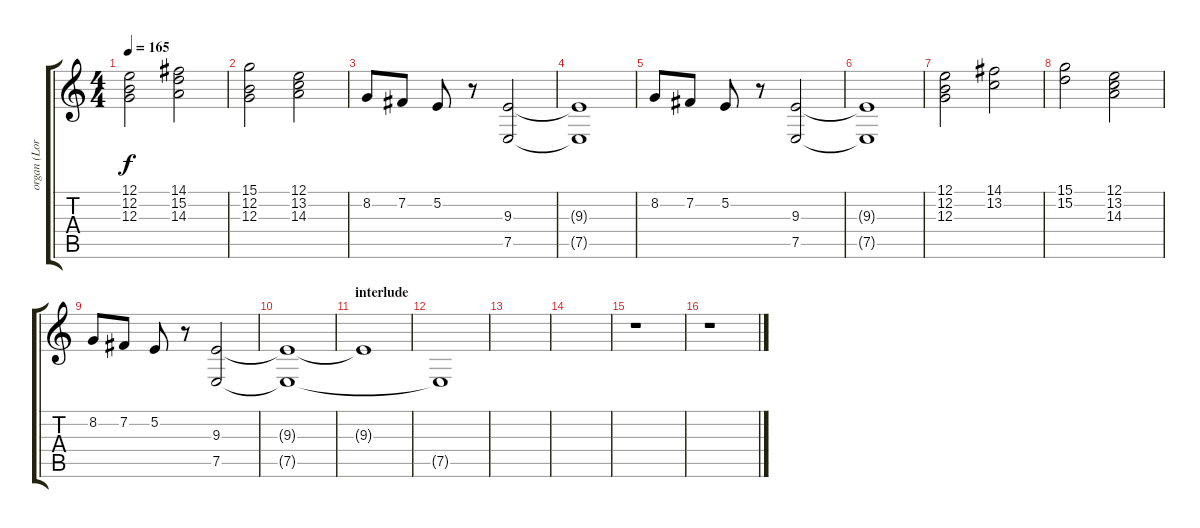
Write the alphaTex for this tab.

\track ("organ (Lord)" "organ (Lor") {instrument rockorgan}
\staff {score tabs}
\tuning (E4 B3 G3 D3 A2 E2) {hide}
\ts (4 4)
\tempo 165
\clef g2
\ks c
(12.1 12.2 12.3).2{dy f} (14.1 15.2 14.3).2 |
(15.1 12.2 12.3).2 (12.1 13.2 14.3).2 |
8.2.8 7.2.8 5.2.8 r.8 (9.3 7.5).2 |
(9.3{t} 7.5{t}).1 |
8.2.8 7.2.8 5.2.8 r.8 (9.3 7.5).2 |
(9.3{t} 7.5{t}).1 |
(12.1 12.2 12.3).2 (14.1 13.2).2 |
(15.1 15.2).2 (12.1 13.2 14.3).2 |
8.2.8 7.2.8 5.2.8 r.8 (9.3 7.5).2 |
(9.3{t} 7.5{t}).1 |
\section ("" "interlude")
9.3{t}.1 |
7.5{t}.1 |
|
|
r.1 |
r.1
